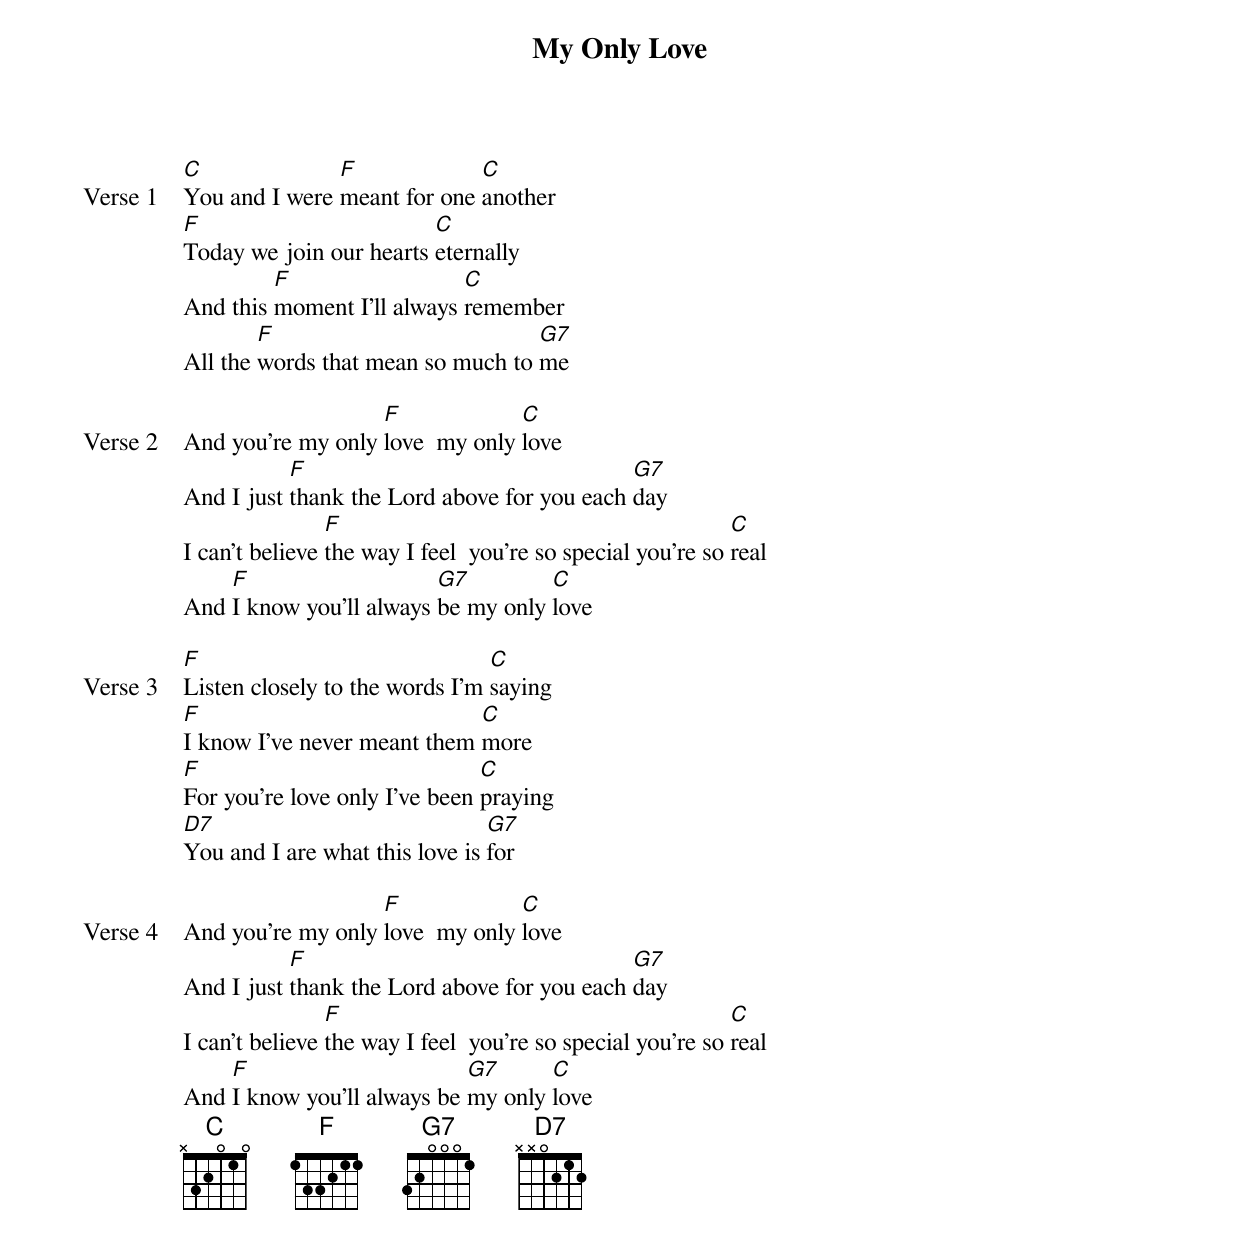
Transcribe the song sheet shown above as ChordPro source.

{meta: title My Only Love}
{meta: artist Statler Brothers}
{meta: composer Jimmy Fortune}
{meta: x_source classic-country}
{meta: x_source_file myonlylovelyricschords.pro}
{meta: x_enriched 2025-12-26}

{start_of_verse: Verse 1}
[C]You and I were [F]meant for one [C]another
[F]Today we join our hearts [C]eternally
And this [F]moment I'll always [C]remember
All the [F]words that mean so much to [G7]me
{end_of_verse}

{start_of_verse: Verse 2}
And you're my only [F]love  my only [C]love
And I just [F]thank the Lord above for you each [G7]day
I can't believe [F]the way I feel  you're so special you're so [C]real
And [F]I know you'll always [G7]be my only [C]love
{end_of_verse}

{start_of_verse: Verse 3}
[F]Listen closely to the words I'm [C]saying
[F]I know I've never meant them [C]more
[F]For you're love only I've been [C]praying
[D7]You and I are what this love is [G7]for
{end_of_verse}

{start_of_verse: Verse 4}
And you're my only [F]love  my only [C]love
And I just [F]thank the Lord above for you each [G7]day
I can't believe [F]the way I feel  you're so special you're so [C]real
And [F]I know you'll always be [G7]my only [C]love
{end_of_verse}
